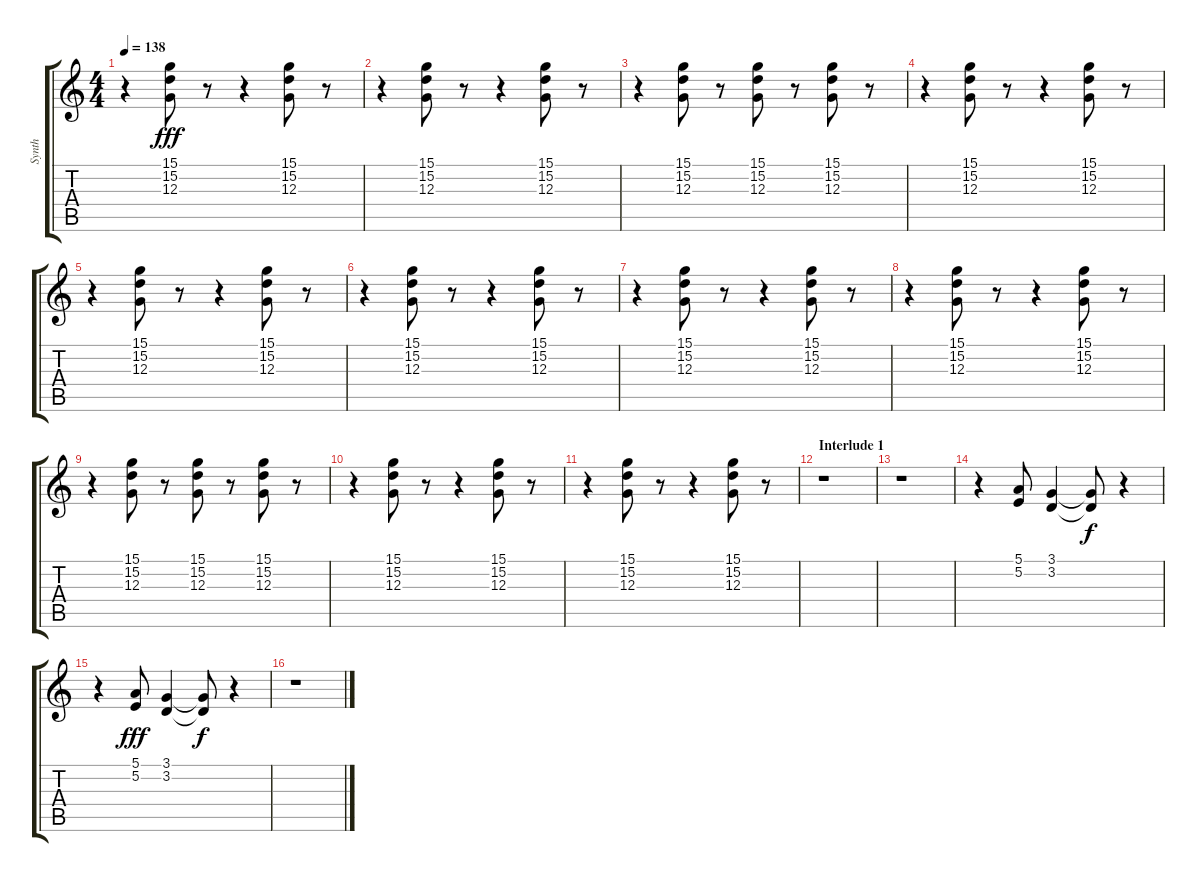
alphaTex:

\track ("Synth" "Synth") {instrument reedorgan}
\staff {score tabs}
\tuning (E4 B3 G3 D3 A2 E2) {hide}
\ts (4 4)
\tempo 138
\clef g2
\ks c
r.4{dy fff} (15.1 15.2 12.3).8 r.8 r.4 (15.1 15.2 12.3).8 r.8 |
r.4 (15.1 15.2 12.3).8 r.8 r.4 (15.1 15.2 12.3).8 r.8 |
r.4 (15.1 15.2 12.3).8 r.8 (15.1 15.2 12.3).8 r.8 (15.1 15.2 12.3).8 r.8 |
r.4 (15.1 15.2 12.3).8 r.8 r.4 (15.1 15.2 12.3).8 r.8 |
r.4 (15.1 15.2 12.3).8 r.8 r.4 (15.1 15.2 12.3).8 r.8 |
r.4 (15.1 15.2 12.3).8 r.8 r.4 (15.1 15.2 12.3).8 r.8 |
r.4 (15.1 15.2 12.3).8 r.8 r.4 (15.1 15.2 12.3).8 r.8 |
r.4 (15.1 15.2 12.3).8 r.8 r.4 (15.1 15.2 12.3).8 r.8 |
r.4 (15.1 15.2 12.3).8 r.8 (15.1 15.2 12.3).8 r.8 (15.1 15.2 12.3).8 r.8 |
r.4 (15.1 15.2 12.3).8 r.8 r.4 (15.1 15.2 12.3).8 r.8 |
r.4 (15.1 15.2 12.3).8 r.8 r.4 (15.1 15.2 12.3).8 r.8 |
\section ("" "Interlude 1")
r.1 |
r.1 |
r.4 (5.1 5.2).8 (3.1 3.2).4 (3.1{t} 3.2{t}).8{dy f} r.4 |
r.4 (5.1 5.2).8{dy fff} (3.1 3.2).4 (3.1{t} 3.2{t}).8{dy f} r.4 |
r.1
